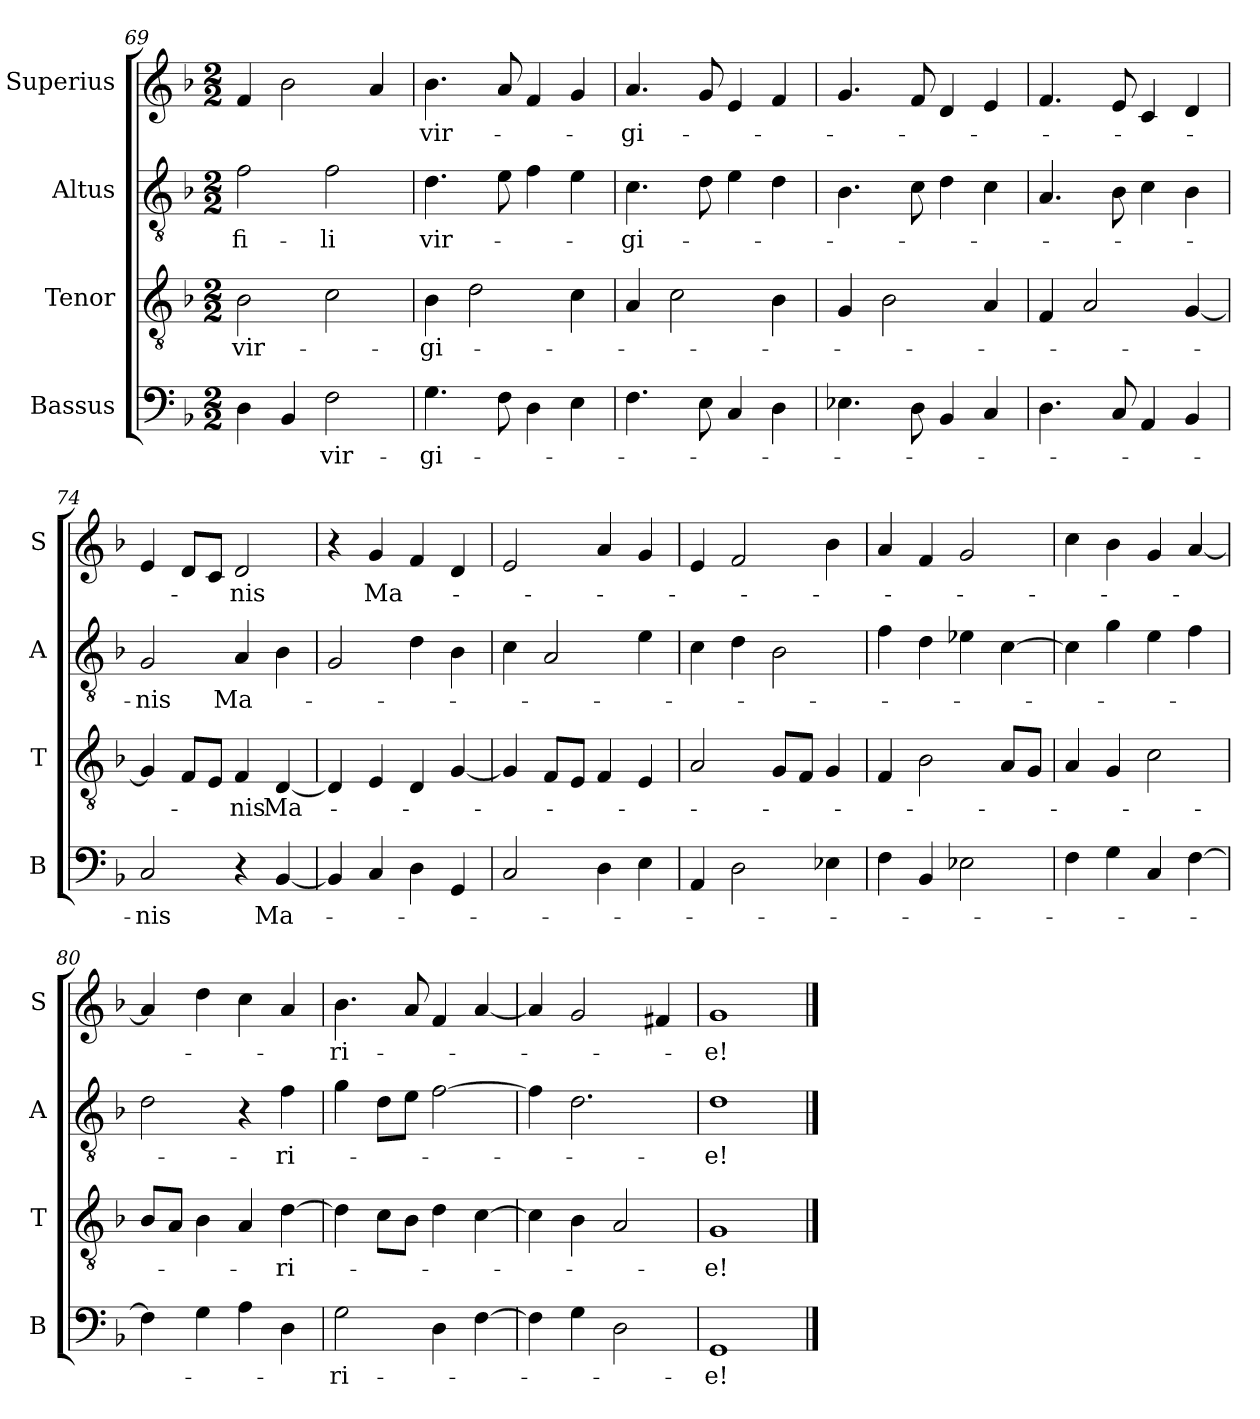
**kern	**text	**kern	**text	**kern	**text	**kern	**text
*part4	*part4	*part3	*part3	*part2	*part2	*part1	*part1
*staff4	*staff4	*staff3	*staff3	*staff2	*staff2	*staff1	*staff1
*I"Bassus	*	*I"Tenor	*	*I"Altus	*	*I"Superius	*
*I'B	*	*I'T	*	*I'A	*	*I'S	*
*clefF4	*	*clefGv2	*	*clefGv2	*	*clefG2	*
*k[b-]	*	*k[b-]	*	*k[b-]	*	*k[b-]	*
*M2/2	*	*M2/2	*	*M2/2	*	*M2/2	*
=69	=69	=69	=69	=69	=69	=69	=69
4D	.	2B-	vir-	2f	fi-	4f	.
4BB-	.	.	.	.	.	2b-	.
2F	vir-	2c	.	2f	-li	.	.
.	.	.	.	.	.	4a	.
=70	=70	=70	=70	=70	=70	=70	=70
4.G	-gi-	4B-	-gi-	4.d	vir-	4.b-	vir-
.	.	2d	.	.	.	.	.
8F	.	.	.	8e	.	8a	.
4D	.	.	.	4f	.	4f	.
4E	.	4c	.	4e	.	4g	.
=71	=71	=71	=71	=71	=71	=71	=71
4.F	.	4A	.	4.c	-gi-	4.a	-gi-
.	.	2c	.	.	.	.	.
8E	.	.	.	8d	.	8g	.
4C	.	.	.	4e	.	4e	.
4D	.	4B-	.	4d	.	4f	.
=72	=72	=72	=72	=72	=72	=72	=72
4.E-X	.	4G	.	4.B-	.	4.g	.
.	.	2B-	.	.	.	.	.
8D	.	.	.	8c	.	8f	.
4BB-	.	.	.	4d	.	4d	.
4C	.	4A	.	4c	.	4e	.
=73	=73	=73	=73	=73	=73	=73	=73
4.D	.	4F	.	4.A	.	4.f	.
.	.	2A	.	.	.	.	.
8C	.	.	.	8B-	.	8e	.
4AA	.	.	.	4c	.	4c	.
4BB-	.	[4G	.	4B-	.	4d	.
=74	=74	=74	=74	=74	=74	=74	=74
2C	-nis	4G]	.	2G	-nis	4e	.
.	.	8FL	.	.	.	8dL	.
.	.	8EJ	.	.	.	8cJ	.
4r	.	4F	-nis	4A	Ma-	2d	-nis
[4BB-	Ma-	[4D	Ma-	4B-	.	.	.
=75	=75	=75	=75	=75	=75	=75	=75
4BB-]	.	4D]	.	2G	.	4r	.
4C	.	4E	.	.	.	4g	Ma-
4D	.	4D	.	4d	.	4f	.
4GG	.	[4G	.	4B-	.	4d	.
=76	=76	=76	=76	=76	=76	=76	=76
2C	.	4G]	.	4c	.	2e	.
.	.	8FL	.	2A	.	.	.
.	.	8EJ	.	.	.	.	.
4D	.	4F	.	.	.	4a	.
4E	.	4E	.	4e	.	4g	.
=77	=77	=77	=77	=77	=77	=77	=77
4AA	.	2A	.	4c	.	4e	.
2D	.	.	.	4d	.	2f	.
.	.	8GL	.	2B-	.	.	.
.	.	8FJ	.	.	.	.	.
4E-X	.	4G	.	.	.	4b-	.
=78	=78	=78	=78	=78	=78	=78	=78
4F	.	4F	.	4f	.	4a	.
4BB-	.	2B-	.	4d	.	4f	.
2E-X	.	.	.	4e-X	.	2g	.
.	.	8AL	.	[4c	.	.	.
.	.	8GJ	.	.	.	.	.
=79	=79	=79	=79	=79	=79	=79	=79
4F	.	4A	.	4c]	.	4cc	.
4G	.	4G	.	4g	.	4b-	.
4C	.	2c	.	4e	.	4g	.
[4F	.	.	.	4f	.	[4a	.
=80	=80	=80	=80	=80	=80	=80	=80
4F]	.	8B-L	.	2d	.	4a]	.
.	.	8AJ	.	.	.	.	.
4G	.	4B-	.	.	.	4dd	.
4A	.	4A	.	4r	.	4cc	.
4D	.	[4d	-ri-	4f	-ri-	4a	.
=81	=81	=81	=81	=81	=81	=81	=81
2G	-ri-	4d]	.	4g	.	4.b-	-ri-
.	.	8cL	.	8dL	.	.	.
.	.	8B-J	.	8eJ	.	8a	.
4D	.	4d	.	[2f	.	4f	.
[4F	.	[4c	.	.	.	[4a	.
=82	=82	=82	=82	=82	=82	=82	=82
4F]	.	4c]	.	4f]	.	4a]	.
4G	.	4B-	.	2.d	.	2g	.
2D	.	2A	.	.	.	.	.
.	.	.	.	.	.	4f#X	.
=83	=83	=83	=83	=83	=83	=83	=83
1GG	-e!	1G	-e!	1d	-e!	1g	-e!
==	==	==	==	==	==	==	==
*-	*-	*-	*-	*-	*-	*-	*-
